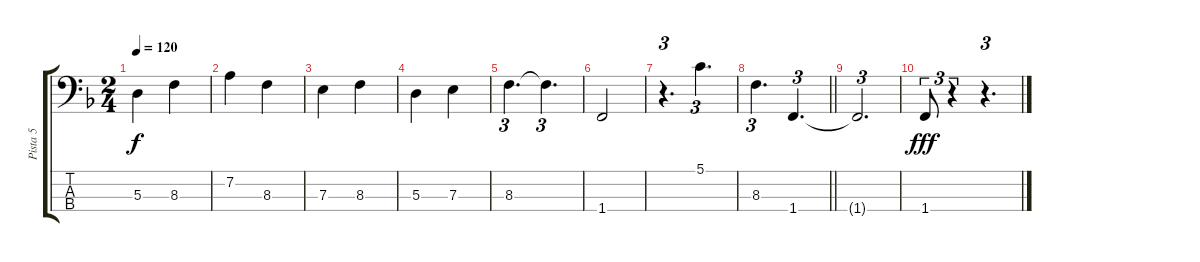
\track ("Pista 5" "Pista 5") {instrument electricbassfinger}
\staff {score tabs}
\tuning (G2 D2 A1 E1) {hide}
\ts (2 4)
\tempo 120
\clef f4
\ks dminor
5.3.4{dy f} 8.3.4 |
7.2.4 8.3.4 |
7.3.4 8.3.4 |
5.3.4 7.3.4 |
8.3.4{d tu (3 2)} 8.3{t}.4{d tu (3 2)} |
1.4.2 |
r.4{d tu (3 2)} 5.1.4{d tu (3 2)} |
\barLineRight lightlight
8.3.4{d tu (3 2)} 1.4.4{d tu (3 2)} |
1.4{t}.2{d tu (3 2)} |
1.4.8{tu (3 2) dy fff volume 16} r.4{tu (3 2)} r.4{d tu (3 2)}
